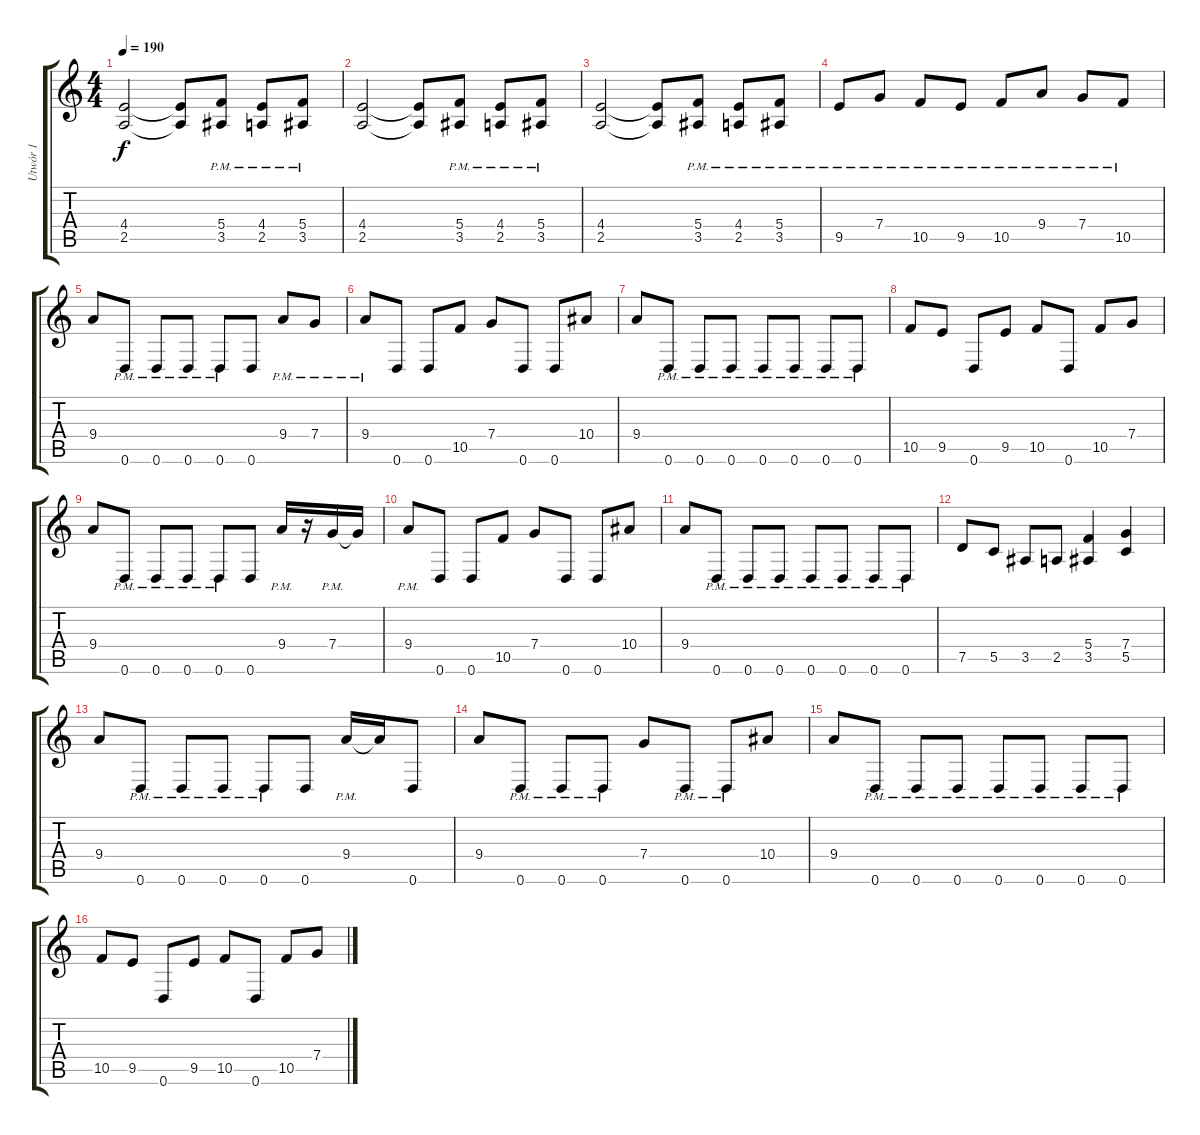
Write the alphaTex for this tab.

\track ("Utwór 1" "Utwór 1") {instrument overdrivenguitar}
\staff {score tabs}
\tuning (D4 A3 F3 C3 G2 D2) {hide}
\ts (4 4)
\tempo 190
\clef g2
\ks c
(4.4 2.5).2{dy f} (4.4{t} 2.5{t}).8 (5.4{pm} 3.5{pm}).8 (4.4{pm} 2.5{pm}).8 (5.4{pm} 3.5{pm}).8 |
(4.4 2.5).2 (4.4{t} 2.5{t}).8 (5.4{pm} 3.5{pm}).8 (4.4{pm} 2.5{pm}).8 (5.4{pm} 3.5{pm}).8 |
(4.4 2.5).2 (4.4{t} 2.5{t}).8 (5.4{pm} 3.5{pm}).8 (4.4{pm} 2.5{pm}).8 (5.4{pm} 3.5{pm}).8 |
9.5{pm}.8 7.4{pm}.8 10.5{pm}.8 9.5{pm}.8 10.5{pm}.8 9.4{pm}.8 7.4{pm}.8 10.5{pm}.8 |
9.4.8 0.6{pm}.8 0.6{pm}.8 0.6{pm}.8 0.6{pm}.8 0.6.8 9.4{pm}.8 7.4{pm}.8 |
9.4{pm}.8 0.6.8 0.6.8 10.5.8 7.4.8 0.6.8 0.6.8 10.4.8 |
9.4.8 0.6{pm}.8 0.6{pm}.8 0.6{pm}.8 0.6{pm}.8 0.6{pm}.8 0.6{pm}.8 0.6{pm}.8 |
10.5.8 9.5.8 0.6.8 9.5.8 10.5.8 0.6.8 10.5.8 7.4.8 |
9.4.8 0.6{pm}.8 0.6{pm}.8 0.6{pm}.8 0.6{pm}.8 0.6.8 9.4{pm}.16 r.16 7.4{pm}.16 7.4{t}.16 |
9.4{pm}.8 0.6.8 0.6.8 10.5.8 7.4.8 0.6.8 0.6.8 10.4.8 |
9.4.8 0.6{pm}.8 0.6{pm}.8 0.6{pm}.8 0.6{pm}.8 0.6{pm}.8 0.6{pm}.8 0.6{pm}.8 |
7.5.8 5.5.8 3.5.8 2.5.8 (5.4 3.5).4 (7.4 5.5).4 |
9.4.8 0.6{pm}.8 0.6{pm}.8 0.6{pm}.8 0.6{pm}.8 0.6.8 9.4{pm}.16 9.4{t}.16 0.6.8 |
9.4.8 0.6{pm}.8 0.6{pm}.8 0.6{pm}.8 7.4.8 0.6{pm}.8 0.6{pm}.8 10.4.8 |
9.4.8 0.6{pm}.8 0.6{pm}.8 0.6{pm}.8 0.6{pm}.8 0.6{pm}.8 0.6{pm}.8 0.6{pm}.8 |
10.5.8 9.5.8 0.6.8 9.5.8 10.5.8 0.6.8 10.5.8 7.4.8
